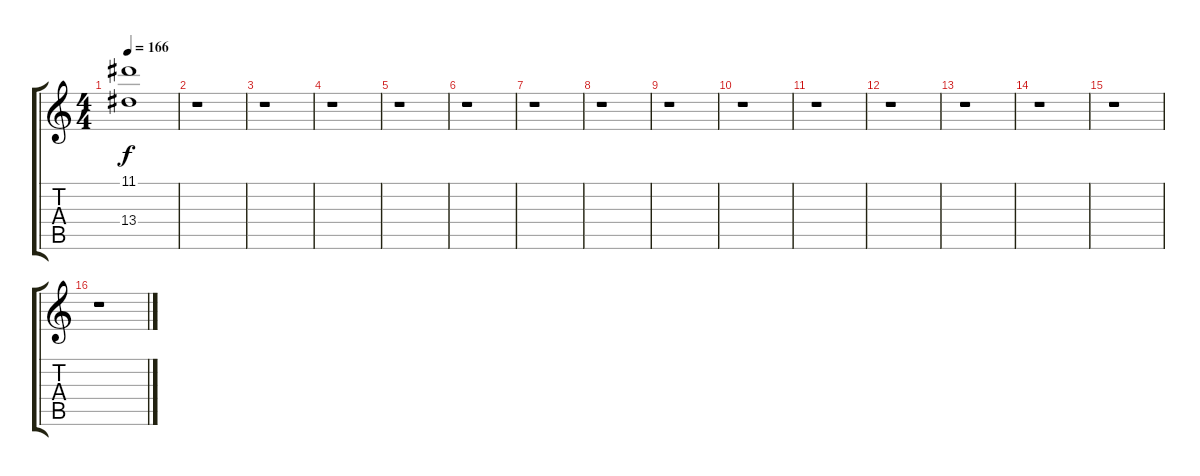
\track "" {instrument overdrivenguitar}
\staff {score tabs}
\tuning (E4 B3 G3 D3 A2 E2) {hide}
\ts (4 4)
\tempo 166
\clef g2
\ks c
(11.1{t} 13.4{t}).1{dy f} |
r.1 |
r.1 |
r.1 |
r.1 |
r.1 |
r.1 |
r.1 |
r.1 |
r.1 |
r.1 |
r.1 |
r.1 |
r.1 |
r.1 |
r.1
